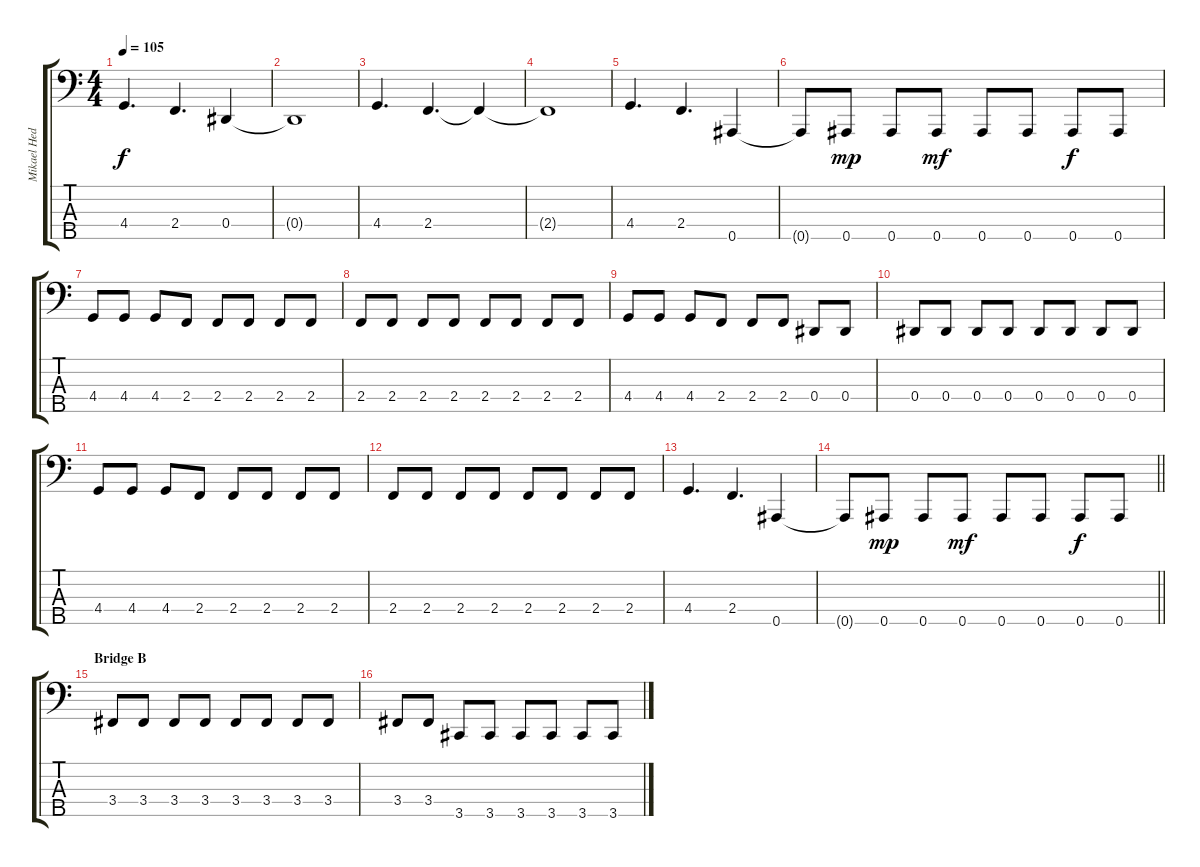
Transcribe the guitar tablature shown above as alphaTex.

\track ("Mikael Hedlund" "Mikael Hed") {instrument electricbassfinger}
\staff {score tabs}
\tuning (Gb2 Db2 Ab1 Eb1 Bb0) {hide}
\ts (4 4)
\tempo 105
\clef f4
\ks c
4.4.4{d dy f} 2.4.4{d} 0.4.4 |
0.4{t}.1 |
4.4.4{d} 2.4.4{d} 2.4{t}.4 |
2.4{t}.1 |
4.4.4{d} 2.4.4{d} 0.5.4 |
0.5{t}.8 0.5.8{dy mp} 0.5.8 0.5.8{dy mf} 0.5.8 0.5.8 0.5.8{dy f} 0.5.8 |
4.4.8 4.4.8 4.4.8 2.4.8 2.4.8 2.4.8 2.4.8 2.4.8 |
2.4.8 2.4.8 2.4.8 2.4.8 2.4.8 2.4.8 2.4.8 2.4.8 |
4.4.8 4.4.8 4.4.8 2.4.8 2.4.8 2.4.8 0.4.8 0.4.8 |
0.4.8 0.4.8 0.4.8 0.4.8 0.4.8 0.4.8 0.4.8 0.4.8 |
4.4.8 4.4.8 4.4.8 2.4.8 2.4.8 2.4.8 2.4.8 2.4.8 |
2.4.8 2.4.8 2.4.8 2.4.8 2.4.8 2.4.8 2.4.8 2.4.8 |
4.4.4{d} 2.4.4{d} 0.5.4 |
\barLineRight lightlight
0.5{t}.8 0.5.8{dy mp} 0.5.8 0.5.8{dy mf} 0.5.8 0.5.8 0.5.8{dy f} 0.5.8 |
\section ("" "Bridge B")
3.4.8 3.4.8 3.4.8 3.4.8 3.4.8 3.4.8 3.4.8 3.4.8 |
3.4.8 3.4.8 3.5.8 3.5.8 3.5.8 3.5.8 3.5.8 3.5.8
